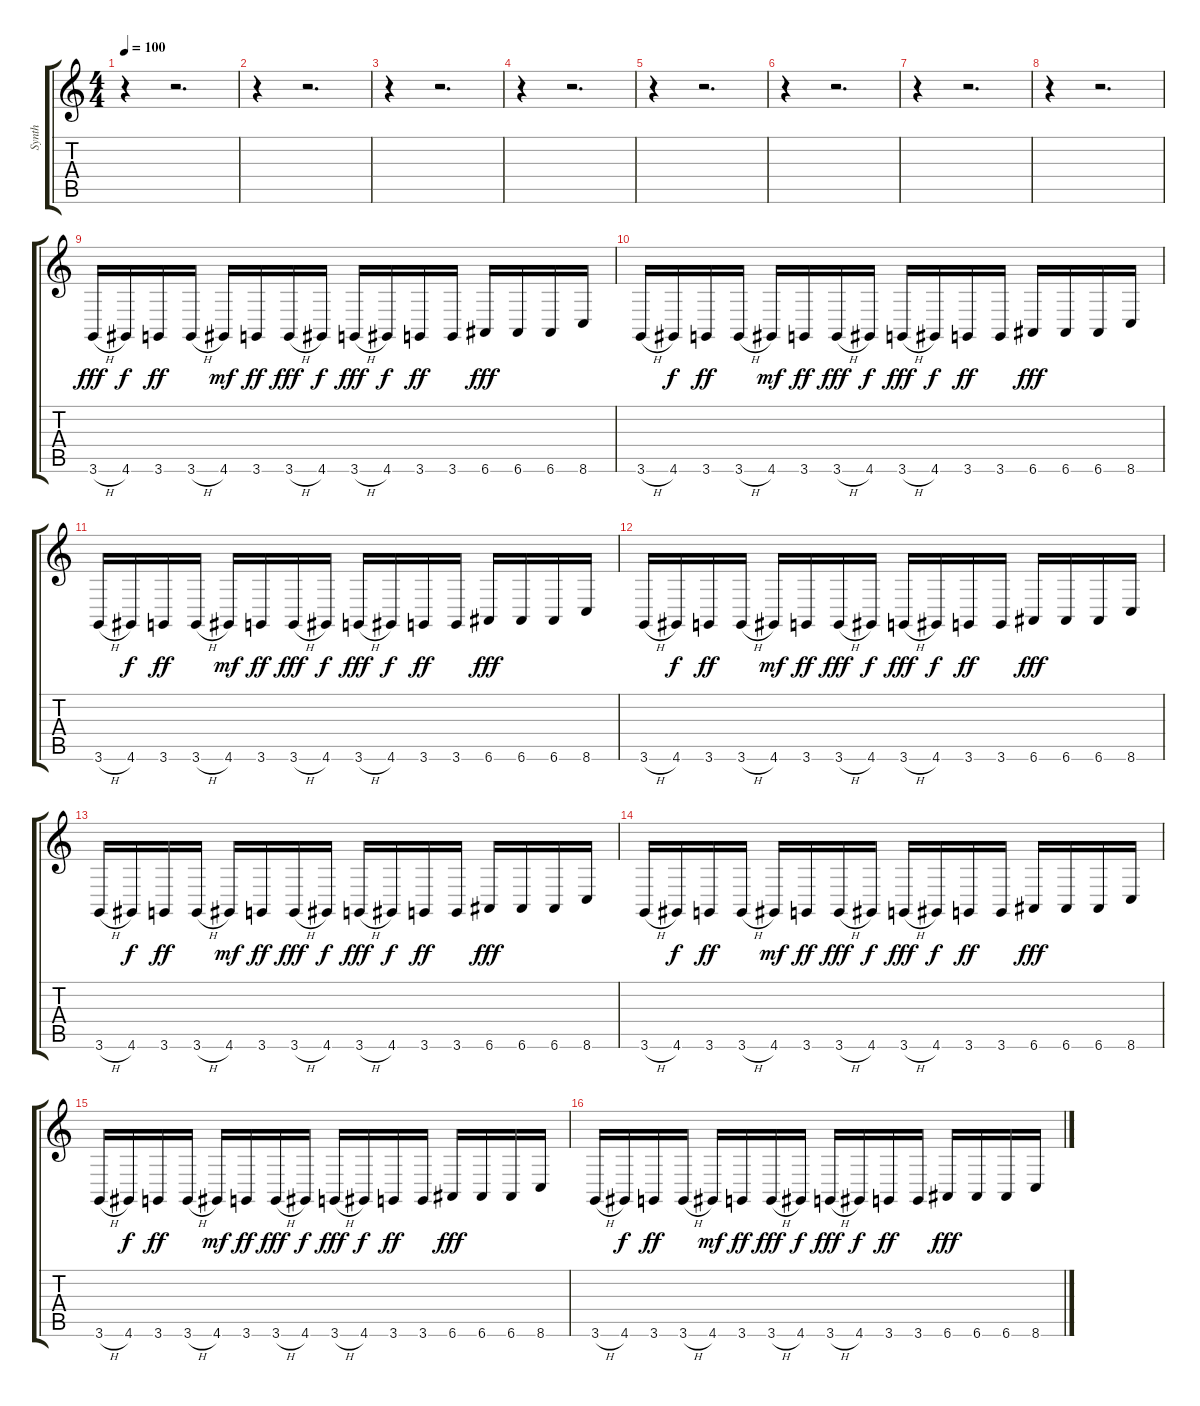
\track ("Synth" "Synth") {instrument lead2sawtooth}
\staff {score tabs}
\tuning (E4 B3 G3 D3 A2 E2) {hide}
\ts (4 4)
\tempo 100
\clef g2
\ks c
r.4{dy fff} r.2{d} |
r.4 r.2{d} |
r.4 r.2{d} |
r.4 r.2{d} |
r.4 r.2{d} |
r.4 r.2{d} |
r.4 r.2{d} |
r.4 r.2{d} |
3.6{h}.16 4.6.16{dy f} 3.6.16{dy ff} 3.6{h}.16 4.6.16{dy mf} 3.6.16{dy ff} 3.6{h}.16{dy fff} 4.6.16{dy f} 3.6{h}.16{dy fff} 4.6.16{dy f} 3.6.16{dy ff} 3.6.16 6.6.16{dy fff} 6.6.16 6.6.16 8.6.16 |
3.6{h}.16 4.6.16{dy f} 3.6.16{dy ff} 3.6{h}.16 4.6.16{dy mf} 3.6.16{dy ff} 3.6{h}.16{dy fff} 4.6.16{dy f} 3.6{h}.16{dy fff} 4.6.16{dy f} 3.6.16{dy ff} 3.6.16 6.6.16{dy fff} 6.6.16 6.6.16 8.6.16 |
3.6{h}.16 4.6.16{dy f} 3.6.16{dy ff} 3.6{h}.16 4.6.16{dy mf} 3.6.16{dy ff} 3.6{h}.16{dy fff} 4.6.16{dy f} 3.6{h}.16{dy fff} 4.6.16{dy f} 3.6.16{dy ff} 3.6.16 6.6.16{dy fff} 6.6.16 6.6.16 8.6.16 |
3.6{h}.16 4.6.16{dy f} 3.6.16{dy ff} 3.6{h}.16 4.6.16{dy mf} 3.6.16{dy ff} 3.6{h}.16{dy fff} 4.6.16{dy f} 3.6{h}.16{dy fff} 4.6.16{dy f} 3.6.16{dy ff} 3.6.16 6.6.16{dy fff} 6.6.16 6.6.16 8.6.16 |
3.6{h}.16 4.6.16{dy f} 3.6.16{dy ff} 3.6{h}.16 4.6.16{dy mf} 3.6.16{dy ff} 3.6{h}.16{dy fff} 4.6.16{dy f} 3.6{h}.16{dy fff} 4.6.16{dy f} 3.6.16{dy ff} 3.6.16 6.6.16{dy fff} 6.6.16 6.6.16 8.6.16 |
3.6{h}.16 4.6.16{dy f} 3.6.16{dy ff} 3.6{h}.16 4.6.16{dy mf} 3.6.16{dy ff} 3.6{h}.16{dy fff} 4.6.16{dy f} 3.6{h}.16{dy fff} 4.6.16{dy f} 3.6.16{dy ff} 3.6.16 6.6.16{dy fff} 6.6.16 6.6.16 8.6.16 |
3.6{h}.16 4.6.16{dy f} 3.6.16{dy ff} 3.6{h}.16 4.6.16{dy mf} 3.6.16{dy ff} 3.6{h}.16{dy fff} 4.6.16{dy f} 3.6{h}.16{dy fff} 4.6.16{dy f} 3.6.16{dy ff} 3.6.16 6.6.16{dy fff} 6.6.16 6.6.16 8.6.16 |
3.6{h}.16 4.6.16{dy f} 3.6.16{dy ff} 3.6{h}.16 4.6.16{dy mf} 3.6.16{dy ff} 3.6{h}.16{dy fff} 4.6.16{dy f} 3.6{h}.16{dy fff} 4.6.16{dy f} 3.6.16{dy ff} 3.6.16 6.6.16{dy fff} 6.6.16 6.6.16 8.6.16
